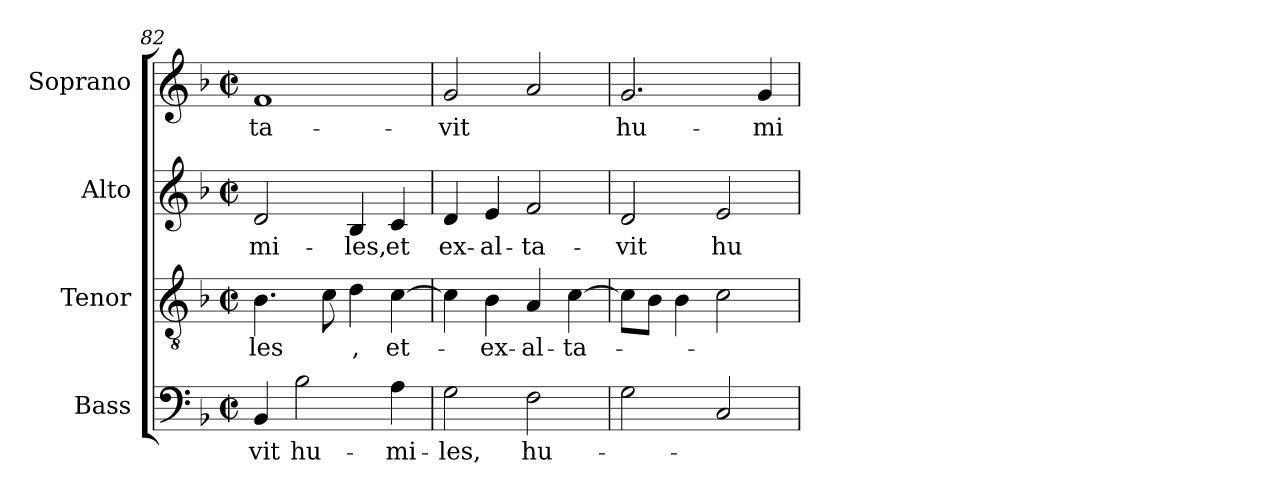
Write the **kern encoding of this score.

**kern	**text	**kern	**text	**kern	**text	**kern	**text
*part4	*part4	*part3	*part3	*part2	*part2	*part1	*part1
*staff4	*staff4	*staff3	*staff3	*staff2	*staff2	*staff1	*staff1
*I"Bass	*	*I"Tenor	*	*I"Alto	*	*I"Soprano	*
*I'B	*	*I'T	*	*I'A	*	*I'S	*
*clefF4	*	*clefGv2	*	*clefG2	*	*clefG2	*
*k[b-]	*	*k[b-]	*	*k[b-]	*	*k[b-]	*
*F:	*	*F:	*	*F:	*	*F:	*
*M2/2	*	*M2/2	*	*M2/2	*	*M2/2	*
*met(c|)	*	*met(c|)	*	*met(c|)	*	*met(c|)	*
=82	=82	=82	=82	=82	=82	=82	=82
4BB-/	-vit	4.B-\	-les	2d/	-mi-	1f	-ta-
2B-\	hu-	.	.	.	.	.	.
.	.	8c\	.	.	.	.	.
.	.	4d\	,	4B-/	-les,	.	.
4A\	-mi-	[4c\	et-	4c/	et	.	.
=83	=83	=83	=83	=83	=83	=83	=83
2G\	-les,	4c\]	.	4d/	ex-	2g/	-vit
.	.	4B-\	-ex-	4e/	-al-	.	.
2F\	hu-	4A/	-al-	2f/	-ta-	2a/	.
.	.	[4c\	-ta-	.	.	.	.
=84	=84	=84	=84	=84	=84	=84	=84
2G\	.	8c\L]	.	2d/	-vit	2.g/	hu-
.	.	8B-\J	.	.	.	.	.
.	.	4B-\	.	.	.	.	.
2C/	.	2c\	.	2e/	hu-	.	.
.	.	.	.	.	.	4g/	-mi-
=	=	=	=	=	=	=	=
*-	*-	*-	*-	*-	*-	*-	*-
